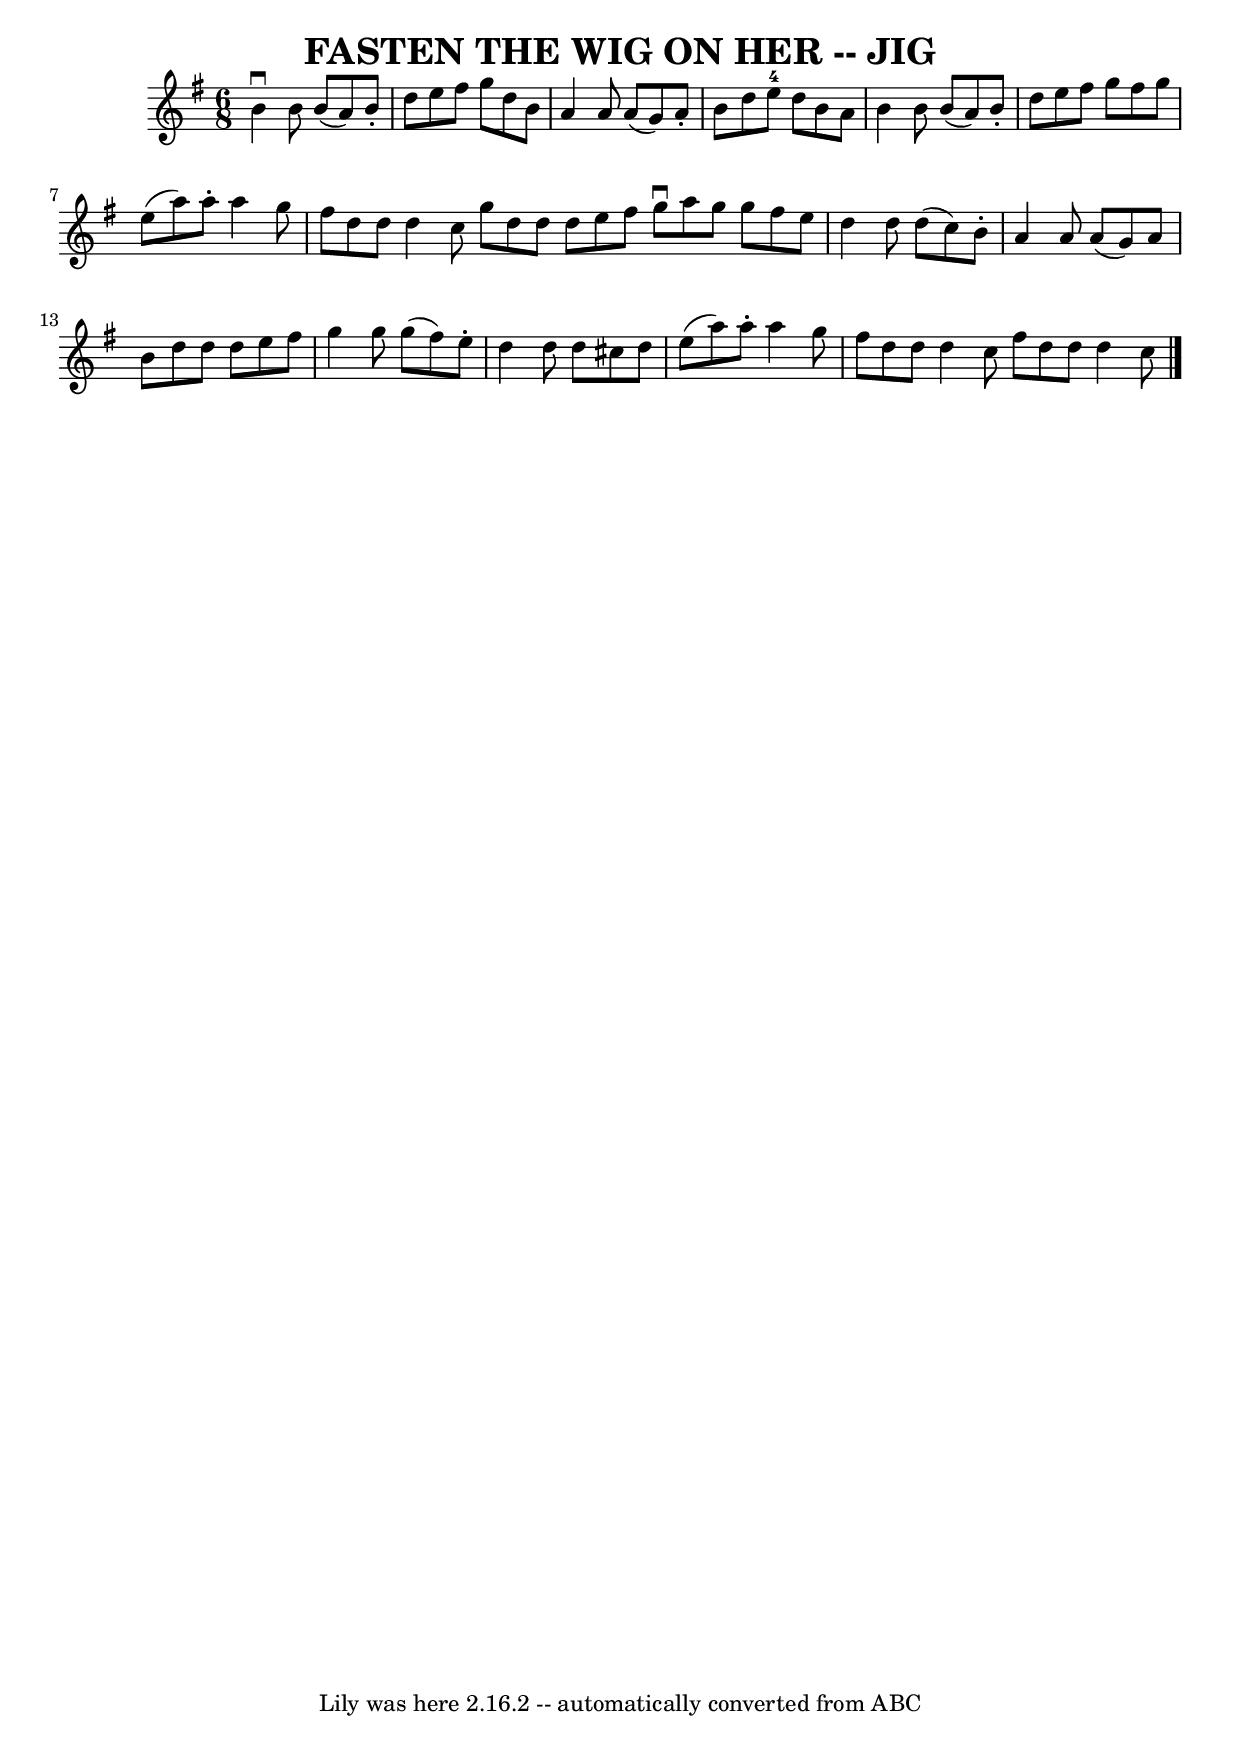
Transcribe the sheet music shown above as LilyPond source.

\version "2.7.40"
\include "Mammoth.ily"
\header {
	book = "Ryan's Mammoth Collection of Fiddle Tunes"
	crossRefNumber = "1"
	footnotes = "\\\\The g in bar 9 is probably a typo."
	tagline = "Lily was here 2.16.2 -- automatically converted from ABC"
	title = "FASTEN THE WIG ON HER -- JIG"
}
voicedefault =  {
\set Score.defaultBarType = "empty"

\time 6/8 \key d \mixolydian b'4^\downbow b'8 b'8 (a'8) b'8 -.  
 |
 d''8 e''8 fis''8 g''8 d''8 b'8    |
 a'4    
a'8 a'8 (g'8) a'8 -.   |
 b'8 d''8 e''8-4 d''8    
b'8 a'8        |
 b'4 b'8 b'8 (a'8) b'8 -.   |
  
 d''8 e''8 fis''8 g''8 fis''8 g''8    |
 e''8 (a''8  
-) a''8 -. a''4 g''8    |
 fis''8 d''8 d''8 d''4    
c''8    \bar ":|" g''8 d''8 d''8 d''8 e''8 fis''8    \bar "|." 
    \bar "|:" g''8^\downbow a''8 g''8 g''8 fis''8 e''8    
|
 d''4 d''8 d''8 (c''8) b'8 -.   |
 a'4 a'8   
 a'8 (g'8) a'8    |
 b'8 d''8 d''8 d''8 e''8    
fis''8        |
 g''4 g''8 g''8 (fis''8) e''8 -.   
|
 d''4 d''8 d''8 cis''8 d''8    |
 e''8 (a''8  
-) a''8 -. a''4 g''8    |
   |
 fis''8 d''8 d''8    
d''4 c''8    \bar ":|" fis''8 d''8 d''8 d''4 c''8    \bar "|." 
  
}

\score{
    <<

	\context Staff="default"
	{
	    \voicedefault 
	}

    >>
	\layout {
	}
	\midi {}
}
